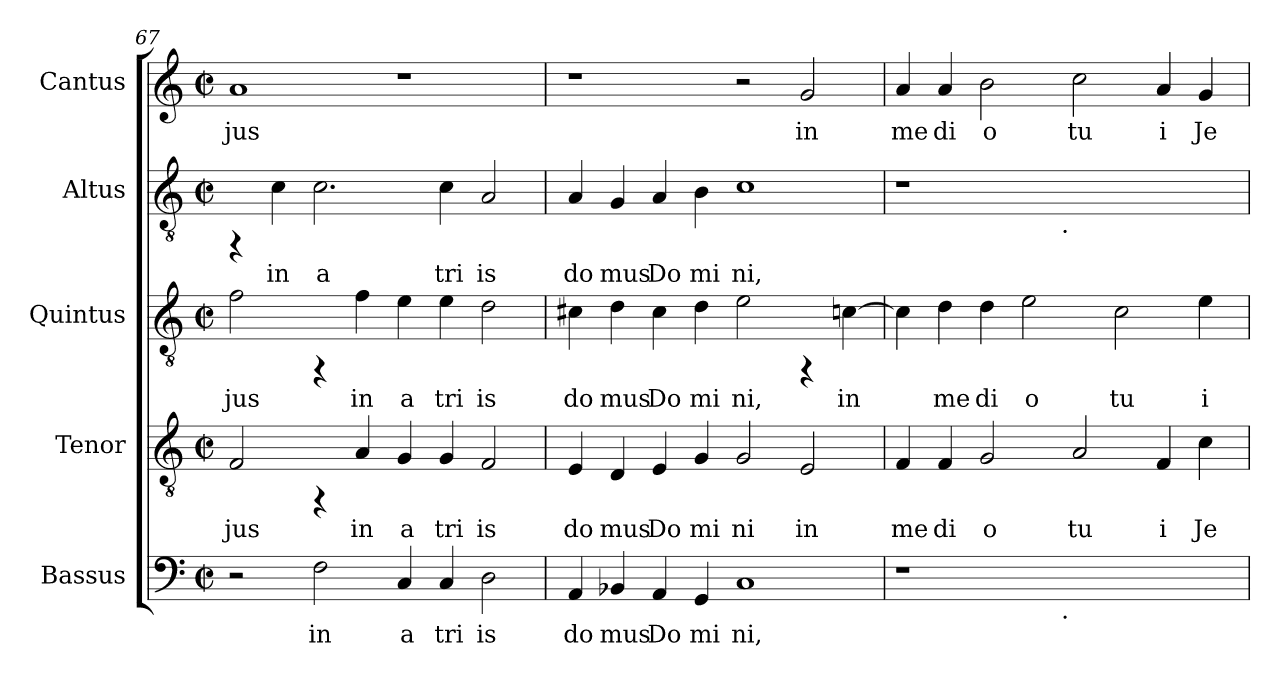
**kern	**text	**kern	**text	**kern	**text	**kern	**text	**kern	**text
*part5	*part5	*part4	*part4	*part3	*part3	*part2	*part2	*part1	*part1
*staff5	*staff5	*staff4	*staff4	*staff3	*staff3	*staff2	*staff2	*staff1	*staff1
*I"Bassus	*	*I"Tenor	*	*I"Quintus	*	*I"Altus	*	*I"Cantus	*
*clefF4	*	*clefGv2	*	*clefGv2	*	*clefGv2	*	*clefG2	*
*k[]	*	*k[]	*	*k[]	*	*k[]	*	*k[]	*
*C:	*	*C:	*	*C:	*	*C:	*	*C:	*
*M2/2	*	*M2/2	*	*M2/2	*	*M2/2	*	*M2/2	*
*met(c|)	*	*met(c|)	*	*met(c|)	*	*met(c|)	*	*met(c|)	*
=67	=67	=67	=67	=67	=67	=67	=67	=67	=67
!	!	!	!LO:LY:b:cj	!	!LO:LY:b:cj	!	!	!	!LO:LY:b:cj
2r	.	2F/	jus	2f\	jus	4rFF	.	1a	jus
!	!	!	!	!	!	!	!LO:LY:b:cj	!	!
.	.	.	.	.	.	4c\	in	.	.
!	!LO:LY:b:cj	!	!	!	!	!	!LO:LY:b:cj	!	!
2F\	in	4rFF	.	4rFF	.	2.c\	a	.	.
!	!	!	!LO:LY:b:cj	!	!LO:LY:b:cj	!	!	!	!
.	.	4A/	in	4f\	in	.	.	.	.
!	!LO:LY:b:cj	!	!LO:LY:b:cj	!	!LO:LY:b:cj	!	!	!	!
4C/	a	4G/	a	4e\	a	.	.	1r	.
!	!LO:LY:b:cj	!	!LO:LY:b:cj	!	!LO:LY:b:cj	!	!LO:LY:b:cj	!	!
4C/	tri	4G/	tri	4e\	tri	4c\	tri	.	.
!	!LO:LY:b:cj	!	!LO:LY:b:cj	!	!LO:LY:b:cj	!	!LO:LY:b:cj	!	!
2D\	is	2F/	is	2d\	is	2A/	is	.	.
=68	=68	=68	=68	=68	=68	=68	=68	=68	=68
!	!LO:LY:b:cj	!	!LO:LY:b:cj	!	!LO:LY:b:cj	!	!LO:LY:b:cj	!	!
4AA/	do	4E/	do	4c#X\	do	4A/	do	1r	.
!	!LO:LY:b:cj	!	!LO:LY:b:cj	!	!LO:LY:b:cj	!	!LO:LY:b:cj	!	!
4BB-X/	mus	4D/	mus	4d\	mus	4G/	mus	.	.
!	!LO:LY:b:cj	!	!LO:LY:b:cj	!	!LO:LY:b:cj	!	!LO:LY:b:cj	!	!
4AA/	Do	4E/	Do	4c#\	Do	4A/	Do	.	.
!	!LO:LY:b:cj	!	!LO:LY:b:cj	!	!LO:LY:b:cj	!	!LO:LY:b:cj	!	!
4GG/	mi	4G/	mi	4d\	mi	4B\	mi	.	.
!	!LO:LY:b:cj	!	!LO:LY:b:cj	!	!LO:LY:b:cj	!	!LO:LY:b:cj	!	!
1C	ni,	2G/	ni	2e\	ni,	1c	ni,	2r	.
!	!	!	!LO:LY:b:cj	!	!	!	!	!	!LO:LY:b:cj
.	.	2E/	in	4rFF	.	.	.	2g/	in
!	!	!	!	!	!LO:LY:b:cj	!	!	!	!
.	.	.	.	[>4cn\	in	.	.	.	.
=69	=69	=69	=69	=69	=69	=69	=69	=69	=69
!	!	!	!LO:LY:b:cj	!	!LO:LY:b:cj	!	!	!	!LO:LY:b:cj
*^	*	*	*	*	*	*^	*	*	*
1r	2ryy	.	4F/	me	4c\]	.	1r	2ryy	.	4a/	me
!	!	!	!	!LO:LY:b:cj	!	!LO:LY:b:cj	!	!	!	!	!LO:LY:b:cj
.	.	.	4F/	di	4d\	me	.	.	.	4a/	di
!	!	!	!	!LO:LY:b:cj	!	!LO:LY:b:cj	!	!	!	!	!LO:LY:b:cj
.	4...ryy	.	2G/	o	4d\	di	.	4...ryy	.	2b\	o
!	!	!	!	!	!	!LO:LY:b:cj	!	!	!	!	!
.	.	.	.	.	2e\	o	.	.	.	.	.
!	!	!	!	!	!	!	!	!LO:TX:b:t=.	!	!	!
!	!LO:TX:b:t=.	!	!	!	!	!	!	!	!	!	!
.	1ryy	.	.	.	.	.	.	1ryy	.	.	.
!	!	!	!	!LO:LY:b:cj	!	!	!	!	!	!	!LO:LY:b:cj
1ryy	.	.	2A/	tu	.	.	1ryy	.	.	2cc\	tu
!	!	!	!	!	!	!LO:LY:b:cj	!	!	!	!	!
.	.	.	.	.	2c\	tu	.	.	.	.	.
!	!	!	!	!LO:LY:b:cj	!	!	!	!	!	!	!LO:LY:b:cj
.	.	.	4F/	i	.	.	.	.	.	4a/	i
!	!	!	!	!LO:LY:b:cj	!	!LO:LY:b:cj	!	!	!	!	!LO:LY:b:cj
.	.	.	4c\	Je	4e\	i	.	.	.	4g/	Je
.	32ryy	.	.	.	.	.	.	32ryy	.	.	.
*v	*v	*	*	*	*	*	*v	*v	*	*	*
=	=	=	=	=	=	=	=	=	=
*-	*-	*-	*-	*-	*-	*-	*-	*-	*-
